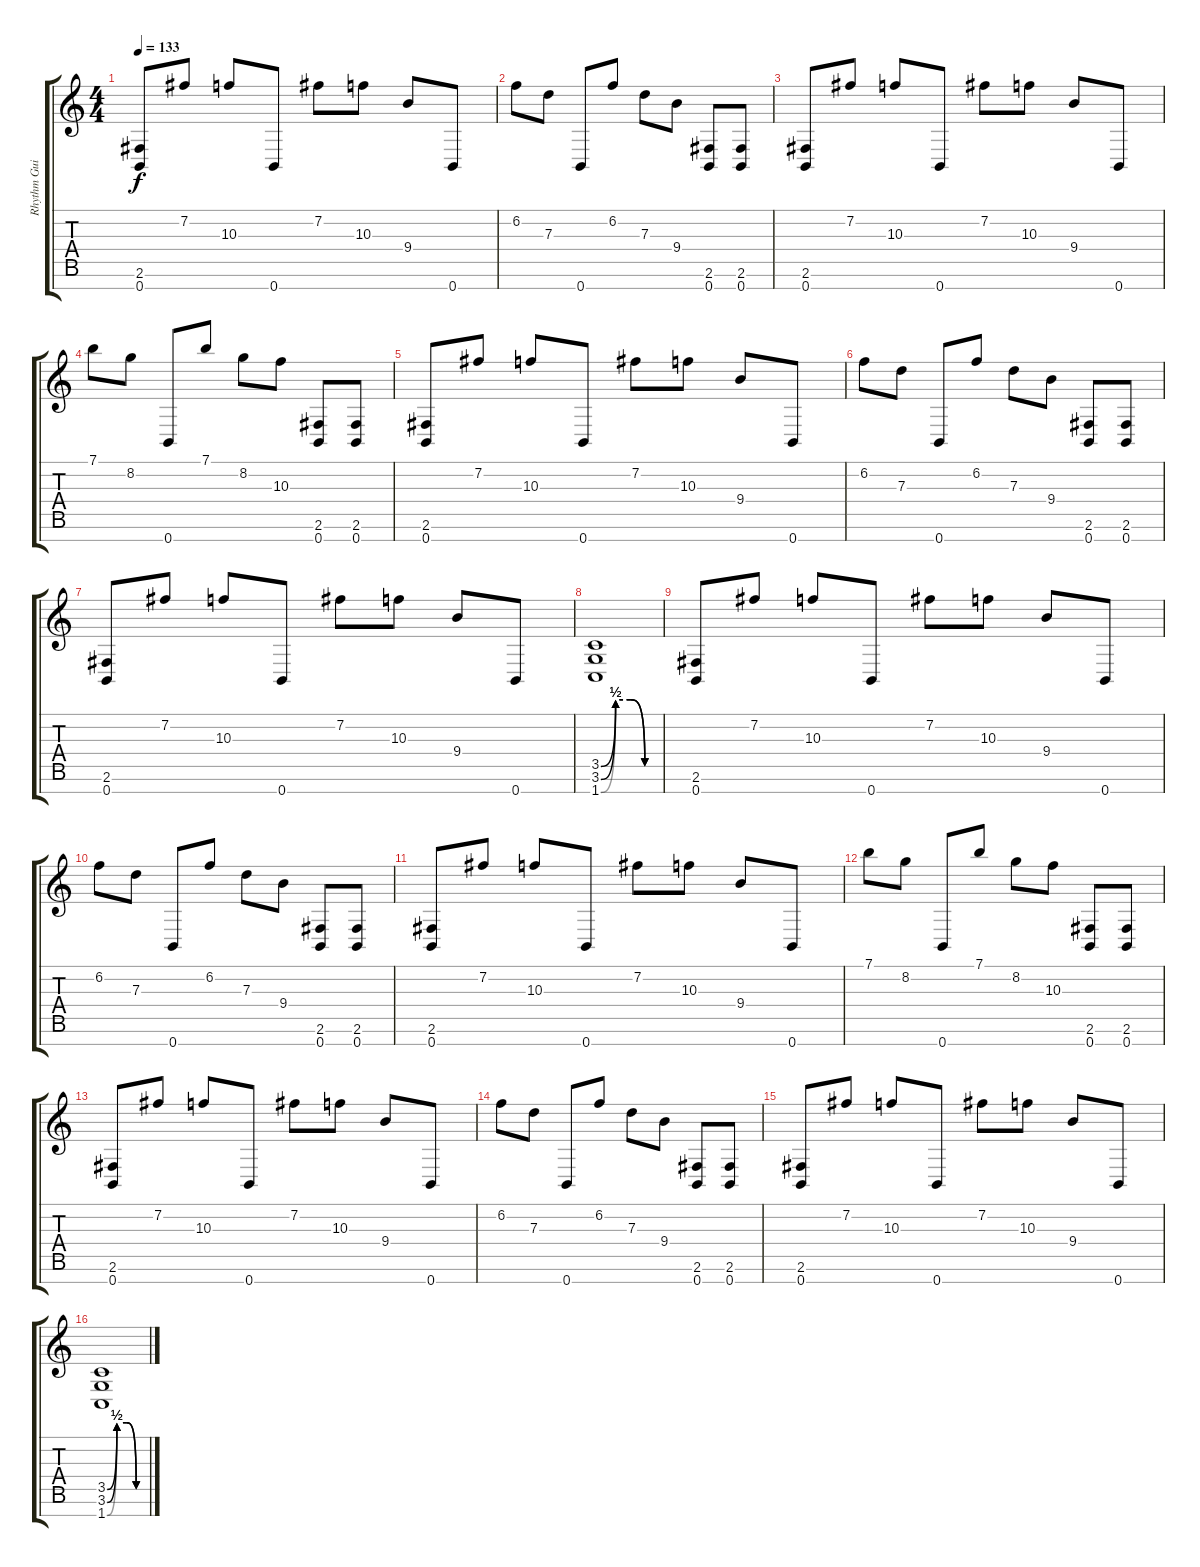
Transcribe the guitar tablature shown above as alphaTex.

\track ("Rhythm Guitar" "Rhythm Gui") {instrument overdrivenguitar}
\staff {score tabs}
\tuning (E4 B3 G3 D3 A2 E2 B1) {hide}
\ts (4 4)
\tempo 133
\clef g2
\ks c
(2.6 0.7).8{dy f} 7.2.8 10.3.8 0.7.8 7.2.8 10.3.8 9.4.8 0.7.8 |
6.2.8 7.3.8 0.7.8 6.2.8 7.3.8 9.4.8 (2.6 0.7).8 (2.6 0.7).8 |
(2.6 0.7).8 7.2.8 10.3.8 0.7.8 7.2.8 10.3.8 9.4.8 0.7.8 |
7.1.8 8.2.8 0.7.8 7.1.8 8.2.8 10.3.8 (2.6 0.7).8 (2.6 0.7).8 |
(2.6 0.7).8 7.2.8 10.3.8 0.7.8 7.2.8 10.3.8 9.4.8 0.7.8 |
6.2.8 7.3.8 0.7.8 6.2.8 7.3.8 9.4.8 (2.6 0.7).8 (2.6 0.7).8 |
(2.6 0.7).8 7.2.8 10.3.8 0.7.8 7.2.8 10.3.8 9.4.8 0.7.8 |
(3.5{be (custom 0 0 15 2 30 2 45 0 60 0)} 3.6{be (custom 0 0 15 2 30 2 45 0 60 0)} 1.7{be (custom 0 0 15 2 30 2 45 0 60 0)}).1 |
(2.6 0.7).8 7.2.8 10.3.8 0.7.8 7.2.8 10.3.8 9.4.8 0.7.8 |
6.2.8 7.3.8 0.7.8 6.2.8 7.3.8 9.4.8 (2.6 0.7).8 (2.6 0.7).8 |
(2.6 0.7).8 7.2.8 10.3.8 0.7.8 7.2.8 10.3.8 9.4.8 0.7.8 |
7.1.8 8.2.8 0.7.8 7.1.8 8.2.8 10.3.8 (2.6 0.7).8 (2.6 0.7).8 |
(2.6 0.7).8 7.2.8 10.3.8 0.7.8 7.2.8 10.3.8 9.4.8 0.7.8 |
6.2.8 7.3.8 0.7.8 6.2.8 7.3.8 9.4.8 (2.6 0.7).8 (2.6 0.7).8 |
(2.6 0.7).8 7.2.8 10.3.8 0.7.8 7.2.8 10.3.8 9.4.8 0.7.8 |
(3.5{be (custom 0 0 15 2 30 2 45 0 60 0)} 3.6{be (custom 0 0 15 2 30 2 45 0 60 0)} 1.7{be (custom 0 0 15 2 30 2 45 0 60 0)}).1
